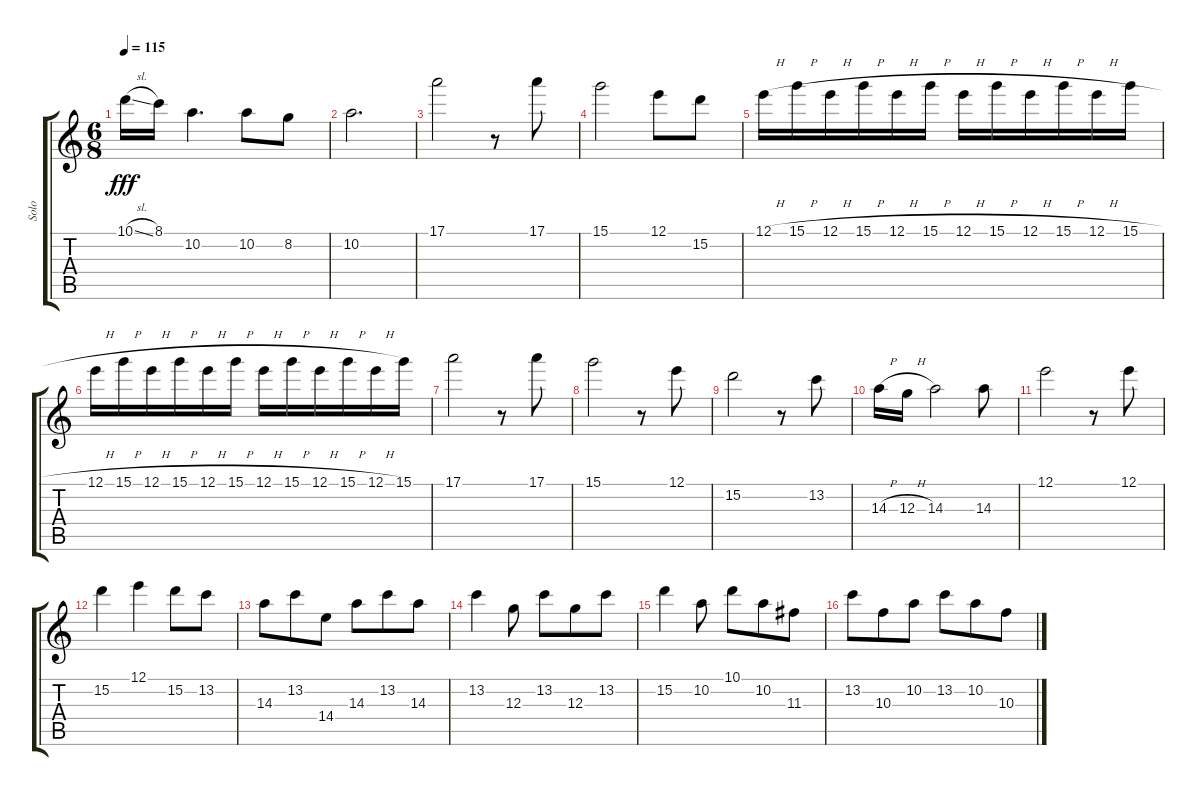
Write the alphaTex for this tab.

\track ("Solo" "Solo") {instrument acousticguitarsteel}
\staff {score tabs}
\tuning (E4 B3 G3 D3 A2 E2) {hide}
\ts (6 8)
\tempo 115
\clef g2
\ks c
10.1{sl}.16{dy fff} 8.1.16 10.2.4{d} 10.2.8 8.2.8 |
10.2.2{d} |
17.1.2 r.8 17.1.8 |
15.1.2 12.1.8 15.2.8 |
12.1{h}.16 15.1{h}.16 12.1{h}.16 15.1{h}.16 12.1{h}.16 15.1{h}.16 12.1{h}.16 15.1{h}.16 12.1{h}.16 15.1{h}.16 12.1{h}.16 15.1{h}.16 |
12.1{h}.16 15.1{h}.16 12.1{h}.16 15.1{h}.16 12.1{h}.16 15.1{h}.16 12.1{h}.16 15.1{h}.16 12.1{h}.16 15.1{h}.16 12.1{h}.16 15.1.16 |
17.1.2 r.8 17.1.8 |
15.1.2 r.8 12.1.8 |
15.2.2 r.8 13.2.8 |
14.3{h}.16 12.3{h}.16 14.3.2 14.3.8 |
12.1.2 r.8 12.1.8 |
15.2.4 12.1.4 15.2.8 13.2.8 |
14.3.8 13.2.8 14.4.8 14.3.8 13.2.8 14.3.8 |
13.2.4 12.3.8 13.2.8 12.3.8 13.2.8 |
15.2.4 10.2.8 10.1.8 10.2.8 11.3.8 |
13.2.8 10.3.8 10.2.8 13.2.8 10.2.8 10.3.8
